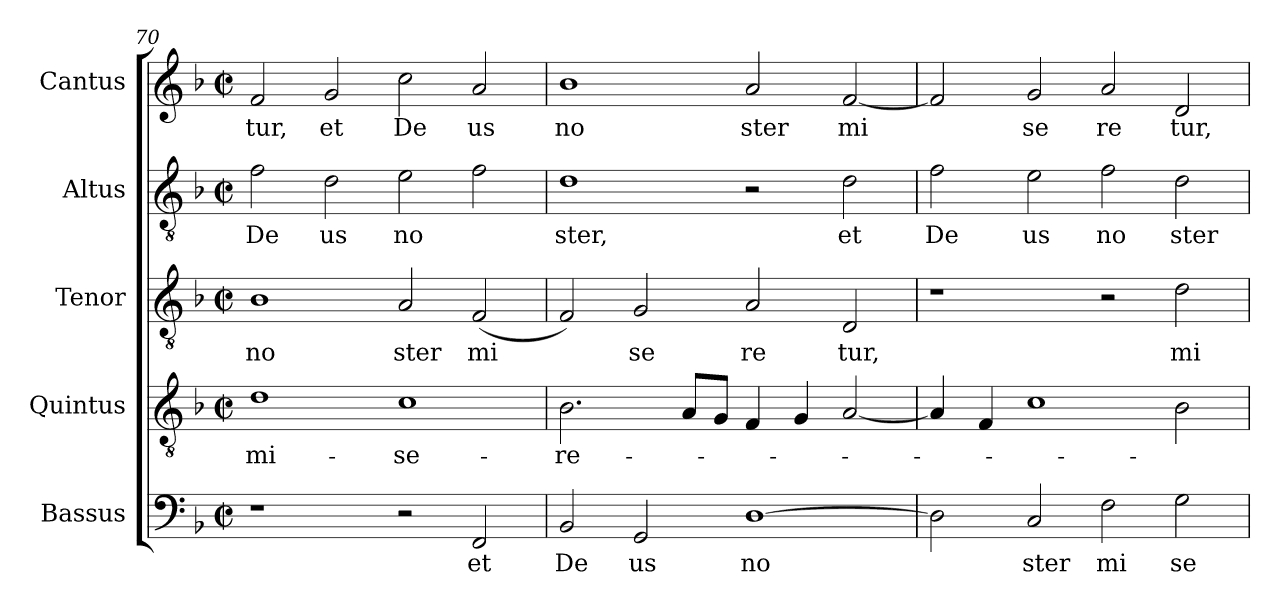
**kern	**text	**kern	**text	**kern	**text	**kern	**text	**kern	**text
*part5	*part5	*part4	*part4	*part3	*part3	*part2	*part2	*part1	*part1
*staff5	*staff5	*staff4	*staff4	*staff3	*staff3	*staff2	*staff2	*staff1	*staff1
*I"Bassus	*	*I"Quintus	*	*I"Tenor	*	*I"Altus	*	*I"Cantus	*
*clefF4	*	*clefGv2	*	*clefGv2	*	*clefGv2	*	*clefG2	*
*k[b-]	*	*k[b-]	*	*k[b-]	*	*k[b-]	*	*k[b-]	*
*F:	*	*F:	*	*F:	*	*F:	*	*F:	*
*M2/2	*	*M2/2	*	*M2/2	*	*M2/2	*	*M2/2	*
*met(c|)	*	*met(c|)	*	*met(c|)	*	*met(c|)	*	*met(c|)	*
=70	=70	=70	=70	=70	=70	=70	=70	=70	=70
!	!	!	!LO:LY:b:cj	!	!LO:LY:b:cj	!	!LO:LY:b:cj	!	!LO:LY:b:cj
1r	.	1d	mi-	1B-	no	2f\	De	2f/	tur,
!	!	!	!	!	!	!	!LO:LY:b:cj	!	!LO:LY:b:cj
.	.	.	.	.	.	2d\	us	2g/	et
!	!	!	!LO:LY:b:cj	!	!LO:LY:b:cj	!	!LO:LY:b:cj	!	!LO:LY:b:cj
2r	.	1c	-se-	2A/	ster	2e\	no	2cc\	De
!	!LO:LY:b:cj	!	!	!	!LO:LY:b	!	!	!	!LO:LY:b:cj
2FF/	et	.	.	(<2F/	mi	2f\	.	2a/	us
=71	=71	=71	=71	=71	=71	=71	=71	=71	=71
!	!LO:LY:b:cj	!	!LO:LY:b:cj	!	!	!	!LO:LY:b:cj	!	!LO:LY:b:cj
2BB-/	De	2.B-\	-re-	2F/)	.	1d	ster,	1b-	no
!	!LO:LY:b:cj	!	!	!	!LO:LY:b:cj	!	!	!	!
2GG/	us	.	.	2G/	se	.	.	.	.
.	.	8A/L	.	.	.	.	.	.	.
.	.	8G/J	.	.	.	.	.	.	.
!	!LO:LY:b:cj	!	!	!	!LO:LY:b:cj	!	!	!	!LO:LY:b:cj
[>1D	no	4F/	.	2A/	re	2r	.	2a/	ster
.	.	4G/	.	.	.	.	.	.	.
!	!	!	!	!	!LO:LY:b:cj	!	!LO:LY:b:cj	!	!LO:LY:b
.	.	[<2A/	.	2D/	tur,	2d\	et	[<2f/	mi
=72	=72	=72	=72	=72	=72	=72	=72	=72	=72
!	!	!	!	!	!	!	!LO:LY:b:cj	!	!
2D\]	.	4A/]	.	1r	.	2f\	De	2f/]	.
.	.	4F/	.	.	.	.	.	.	.
!	!LO:LY:b:cj	!	!	!	!	!	!LO:LY:b:cj	!	!LO:LY:b:cj
2C/	ster	1c	.	.	.	2e\	us	2g/	se
!	!LO:LY:b:cj	!	!	!	!	!	!LO:LY:b:cj	!	!LO:LY:b:cj
2F\	mi	.	.	2r	.	2f\	no	2a/	re
!	!LO:LY:b:cj	!	!	!	!LO:LY:b	!	!LO:LY:b:cj	!	!LO:LY:b:cj
2G\	se	2B-\	.	2d\	mi	2d\	ster	2d/	tur,
=	=	=	=	=	=	=	=	=	=
*-	*-	*-	*-	*-	*-	*-	*-	*-	*-
